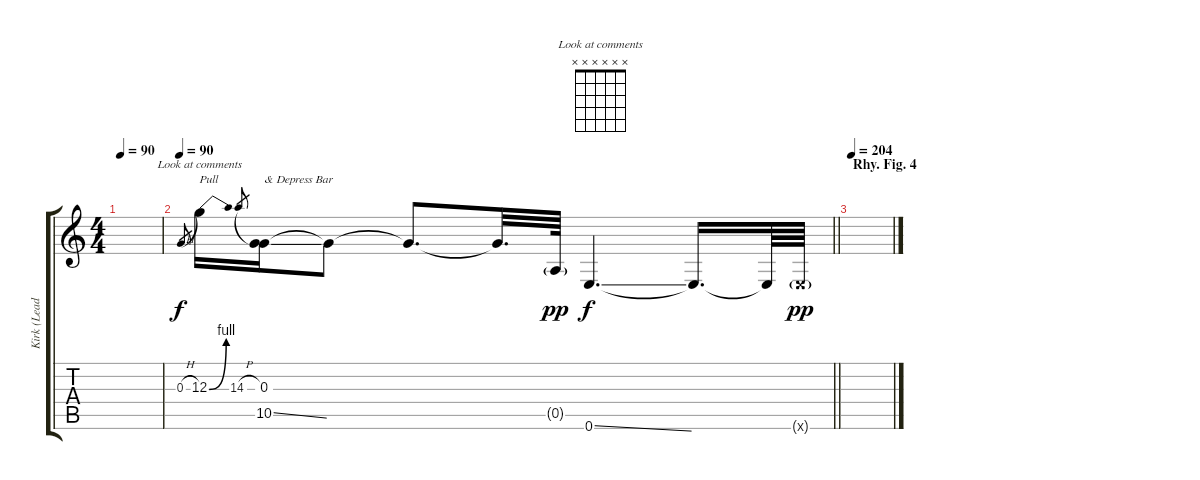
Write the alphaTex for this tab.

\track ("Kirk (Lead 2)" "Kirk (Lead") {instrument overdrivenguitar}
\staff {score tabs}
\tuning (E4 B3 G3 D3 A2 E2) {hide}
\chord ("Look at comments" x x x x x x)
\ts (4 4)
\tempo 90
\clef g2
\ks c
|
\tempo 90
\barLineRight lightlight
0.3{h}.8{gr} 12.3{be (bend 0 0 60 4)}.16{ch "Look at comments" txt "Pull"} 14.3{h}.8{gr} (0.3 10.5{ss}).16{txt "& Depress Bar"} 10.5{t}.8 10.5{t}.8{d} 10.5{t}.32{d} 0.5{g}.64{dy pp} 0.6{ss}.4{d dy f} 0.6{t}.16{d} 0.6{t}.64 0.6{g x}.64{dy pp} |
\section ("" "Rhy. Fig. 4")
\tempo 204
